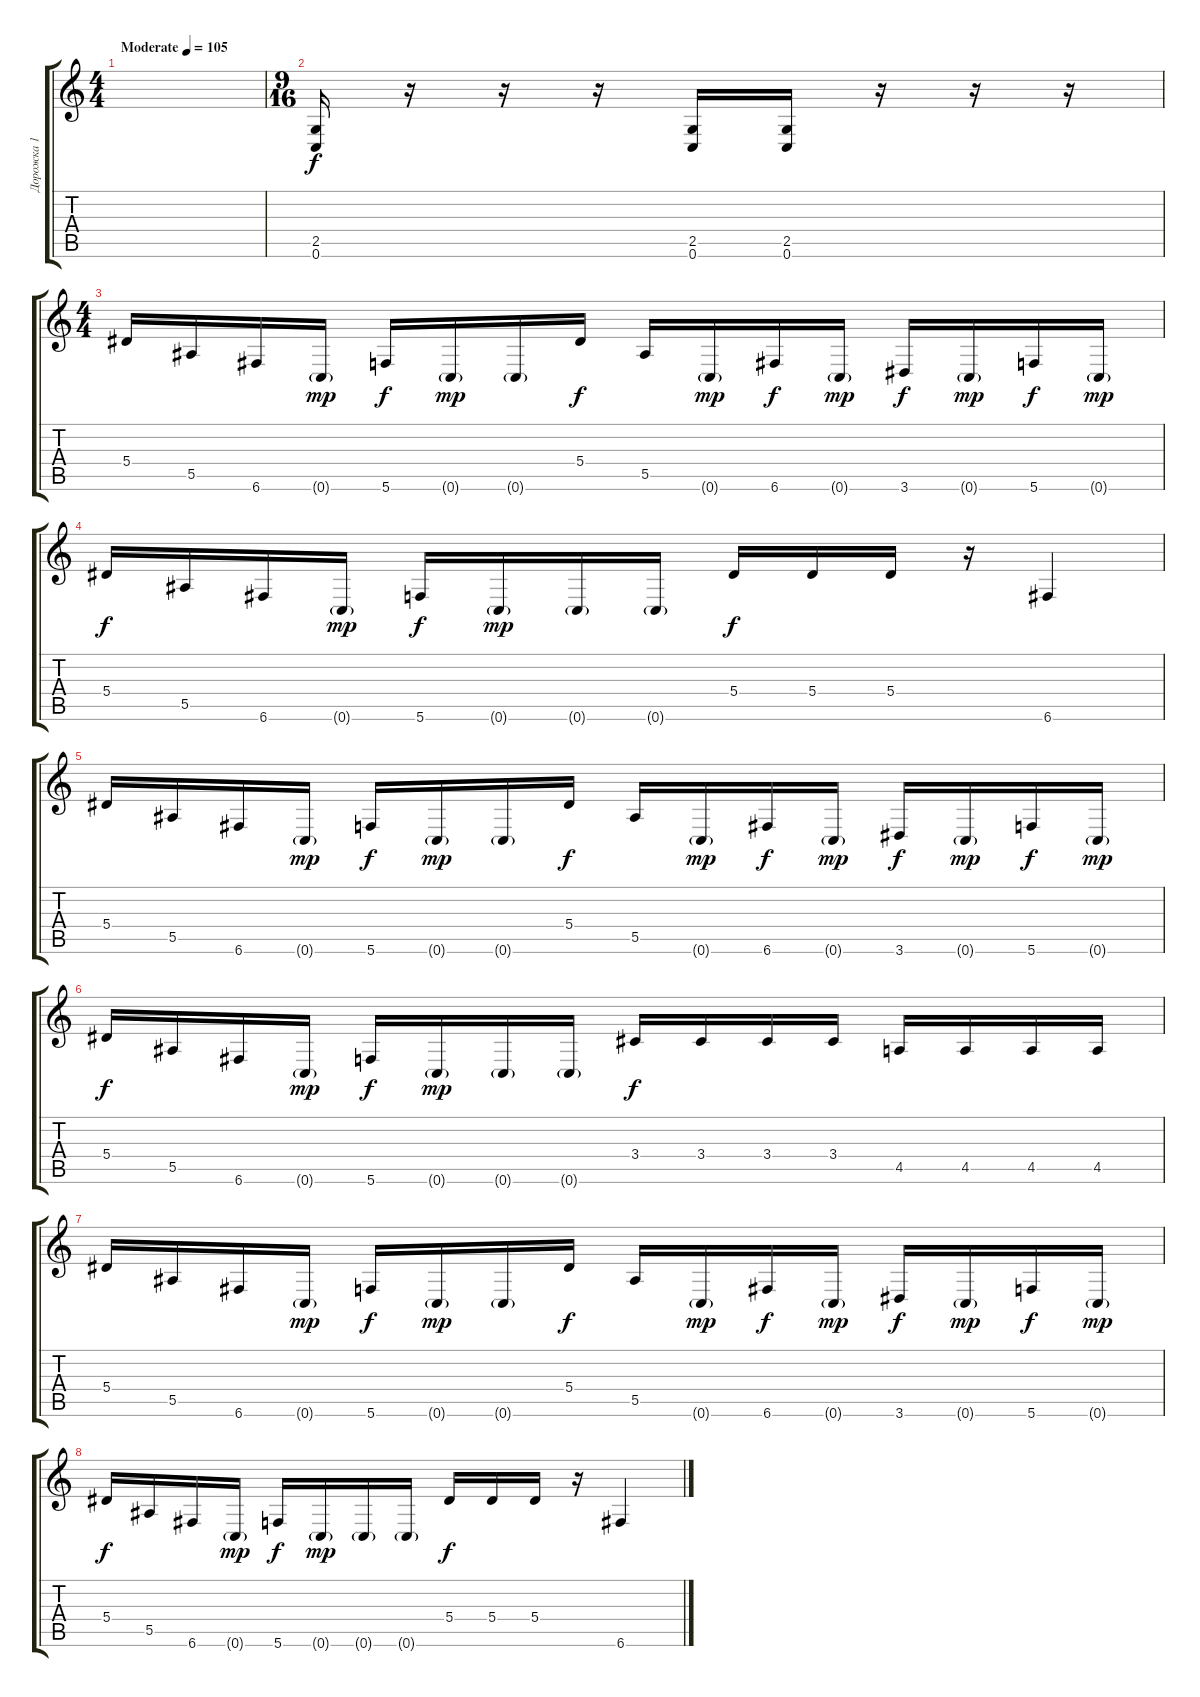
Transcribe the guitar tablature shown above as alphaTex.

\track ("Дорожка 1" "Дорожка 1") {instrument overdrivenguitar}
\staff {score tabs}
\tuning (C4 G3 Eb3 Bb2 F2 C2) {hide}
\ts (4 4)
\tempo (105 "Moderate")
\clef g2
\ks c
|
\ts (9 16)
(2.5 0.6).16 r.16 r.16 r.16 (2.5 0.6).16 (2.5 0.6).16 r.16 r.16 r.16 |
\ts (4 4)
5.4.16 5.5.16 6.6.16 0.6{g}.16{dy mp} 5.6.16{dy f} 0.6{g}.16{dy mp} 0.6{g}.16 5.4.16{dy f} 5.5.16 0.6{g}.16{dy mp} 6.6.16{dy f} 0.6{g}.16{dy mp} 3.6.16{dy f} 0.6{g}.16{dy mp} 5.6.16{dy f} 0.6{g}.16{dy mp} |
5.4.16{dy f} 5.5.16 6.6.16 0.6{g}.16{dy mp} 5.6.16{dy f} 0.6{g}.16{dy mp} 0.6{g}.16 0.6{g}.16 5.4.16{dy f} 5.4.16 5.4.16 r.16 6.6.4 |
5.4.16 5.5.16 6.6.16 0.6{g}.16{dy mp} 5.6.16{dy f} 0.6{g}.16{dy mp} 0.6{g}.16 5.4.16{dy f} 5.5.16 0.6{g}.16{dy mp} 6.6.16{dy f} 0.6{g}.16{dy mp} 3.6.16{dy f} 0.6{g}.16{dy mp} 5.6.16{dy f} 0.6{g}.16{dy mp} |
5.4.16{dy f} 5.5.16 6.6.16 0.6{g}.16{dy mp} 5.6.16{dy f} 0.6{g}.16{dy mp} 0.6{g}.16 0.6{g}.16 3.4.16{dy f} 3.4.16 3.4.16 3.4.16 4.5.16 4.5.16 4.5.16 4.5.16 |
5.4.16 5.5.16 6.6.16 0.6{g}.16{dy mp} 5.6.16{dy f} 0.6{g}.16{dy mp} 0.6{g}.16 5.4.16{dy f} 5.5.16 0.6{g}.16{dy mp} 6.6.16{dy f} 0.6{g}.16{dy mp} 3.6.16{dy f} 0.6{g}.16{dy mp} 5.6.16{dy f} 0.6{g}.16{dy mp} |
5.4.16{dy f} 5.5.16 6.6.16 0.6{g}.16{dy mp} 5.6.16{dy f} 0.6{g}.16{dy mp} 0.6{g}.16 0.6{g}.16 5.4.16{dy f} 5.4.16 5.4.16 r.16 6.6.4
